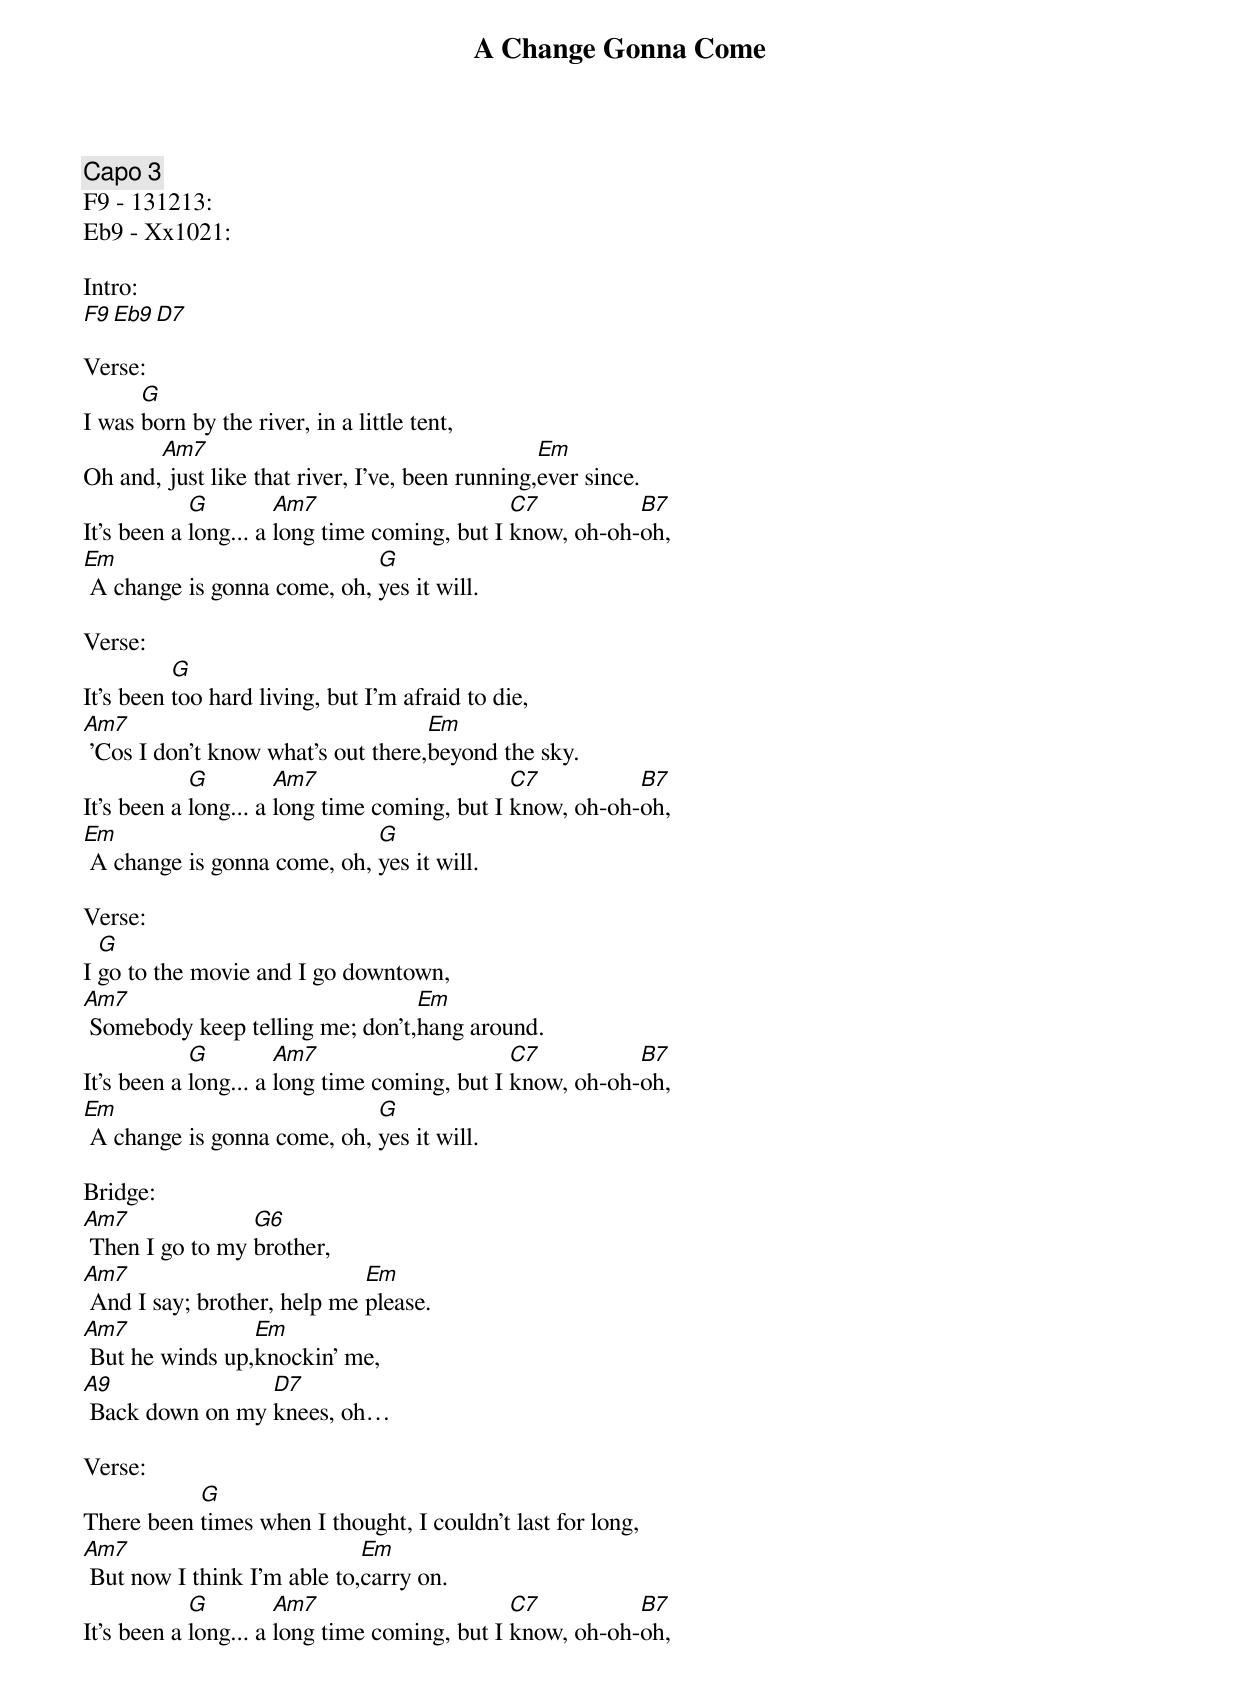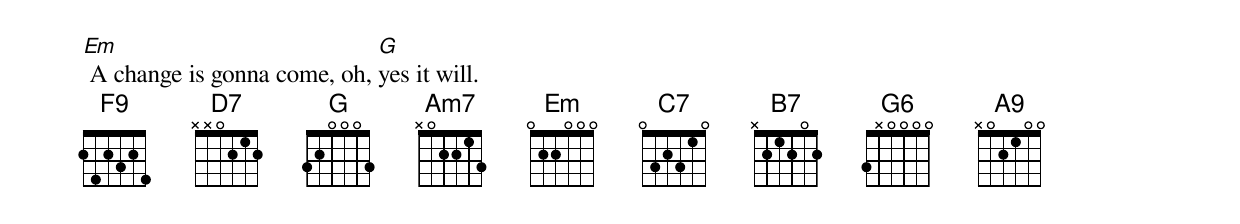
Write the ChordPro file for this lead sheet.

{title:A Change Gonna Come}
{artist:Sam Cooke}
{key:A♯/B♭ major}
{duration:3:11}
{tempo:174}
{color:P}

{comment: Capo 3}
F9 - 131213:
Eb9 - Xx1021:

Intro:
[F9][Eb9][D7]

Verse:
I was [G]born by the river, in a little tent,
Oh and,[Am7] just like that river, I've, been running,[Em]ever since.
It's been a [G]long... a [Am7]long time coming, but I [C7]know, oh-oh-[B7]oh,
[Em] A change is gonna come, oh, [G]yes it will.

Verse:
It's been [G]too hard living, but I'm afraid to die,
[Am7] 'Cos I don't know what's out there,[Em]beyond the sky.
It's been a [G]long... a [Am7]long time coming, but I [C7]know, oh-oh-[B7]oh,
[Em] A change is gonna come, oh, [G]yes it will.

Verse:
I [G]go to the movie and I go downtown,
[Am7] Somebody keep telling me; don't,[Em]hang around.
It's been a [G]long... a [Am7]long time coming, but I [C7]know, oh-oh-[B7]oh,
[Em] A change is gonna come, oh, [G]yes it will.

Bridge:
[Am7] Then I go to my [G6]brother,
[Am7] And I say; brother, help me [Em]please.
[Am7] But he winds up,[Em]knockin' me,
[A9] Back down on my [D7]knees, oh…

Verse:
There been [G]times when I thought, I couldn't last for long,
[Am7] But now I think I'm able to,[Em]carry on.
It's been a [G]long... a [Am7]long time coming, but I [C7]know, oh-oh-[B7]oh,
[Em] A change is gonna come, oh, [G]yes it will.
